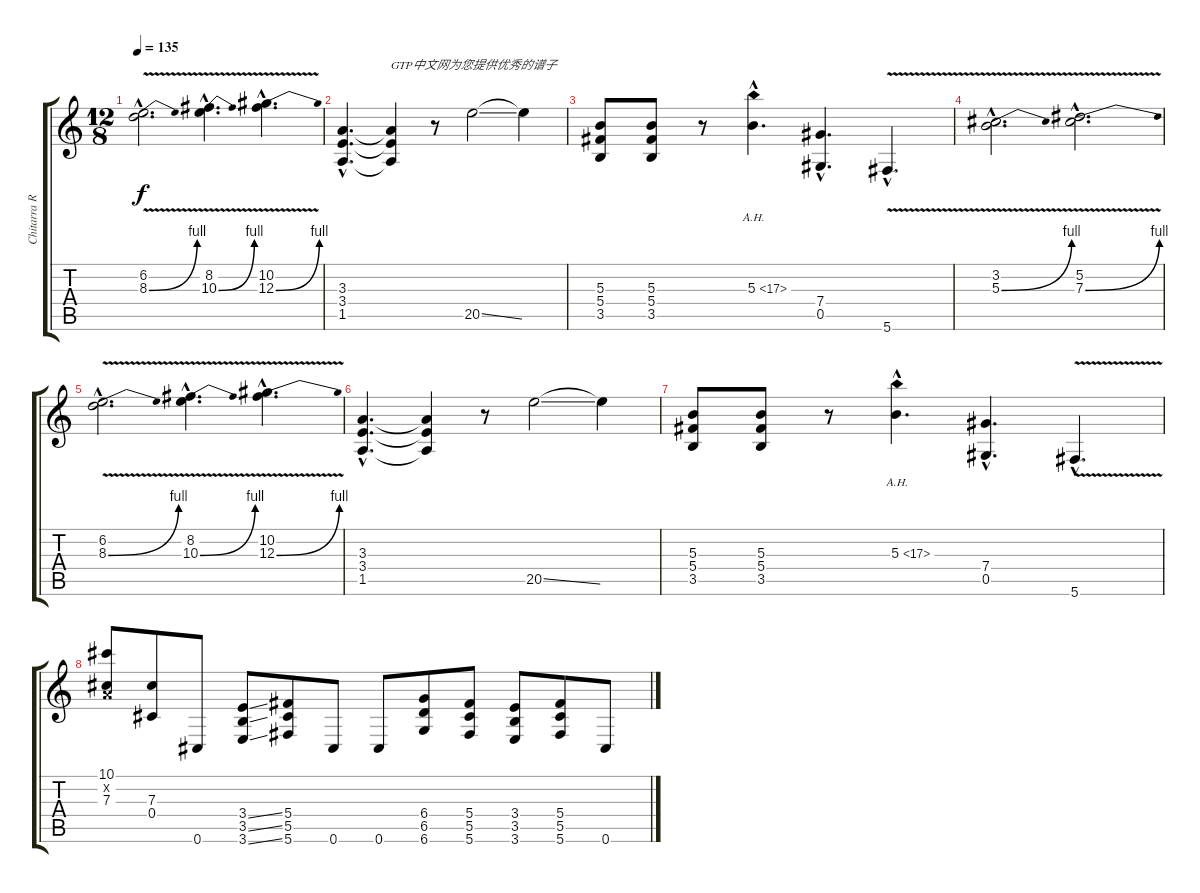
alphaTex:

\track ("Chitarra Ritmica" "Chitarra R") {instrument distortionguitar}
\staff {score tabs}
\tuning (Eb4 Bb3 Gb3 Db3 Ab2 Db2) {hide}
\ts (12 8)
\tempo 135
\clef g2
\ks c
(6.2{v hac} 8.3{be (bend 0 0 60 4) v hac}).2{d dy f} (8.2{v hac} 10.3{be (bend 0 0 60 4) v hac}).4{d} (10.2{v hac} 12.3{be (bend 0 0 60 4) v hac}).4{d} |
(3.3{hac} 3.4{hac} 1.5{hac}).4{d} (3.3{t} 3.4{t} 1.5{t}).4{txt "GTP中文网为您提供优秀的谱子"} r.8 20.5{ss}.2 20.5{t}.4 |
(5.3 5.4 3.5).8 (5.3 5.4 3.5).8 r.8 5.3{ah 12 hac}.4{d} (7.4{hac} 0.5{hac}).4{d} 5.6{v hac}.4{d} |
(3.2{v hac} 5.3{be (bend 0 0 60 4) v hac}).2{d} (5.2{v hac} 7.3{be (bend 0 0 60 4) v hac}).2{d} |
(6.2{v hac} 8.3{be (bend 0 0 60 4) v hac}).2{d} (8.2{v hac} 10.3{be (bend 0 0 60 4) v hac}).4{d} (10.2{v hac} 12.3{be (bend 0 0 60 4) v hac}).4{d} |
(3.3{hac} 3.4{hac} 1.5{hac}).4{d} (3.3{t} 3.4{t} 1.5{t}).4 r.8 20.5{ss}.2 20.5{t}.4 |
(5.3 5.4 3.5).8 (5.3 5.4 3.5).8 r.8 5.3{ah 12 hac}.4{d} (7.4{hac} 0.5{hac}).4{d} 5.6{v hac}.4{d} |
(10.1 -1.2{x} 7.3).8 (7.3 0.4).8 0.6.8 (3.4{ss} 3.5{ss} 3.6{ss}).8 (5.4 5.5 5.6).8 0.6.8 0.6.8 (6.4 6.5 6.6).8 (5.4 5.5 5.6).8 (3.4 3.5 3.6).8 (5.4 5.5 5.6).8 0.6.8
